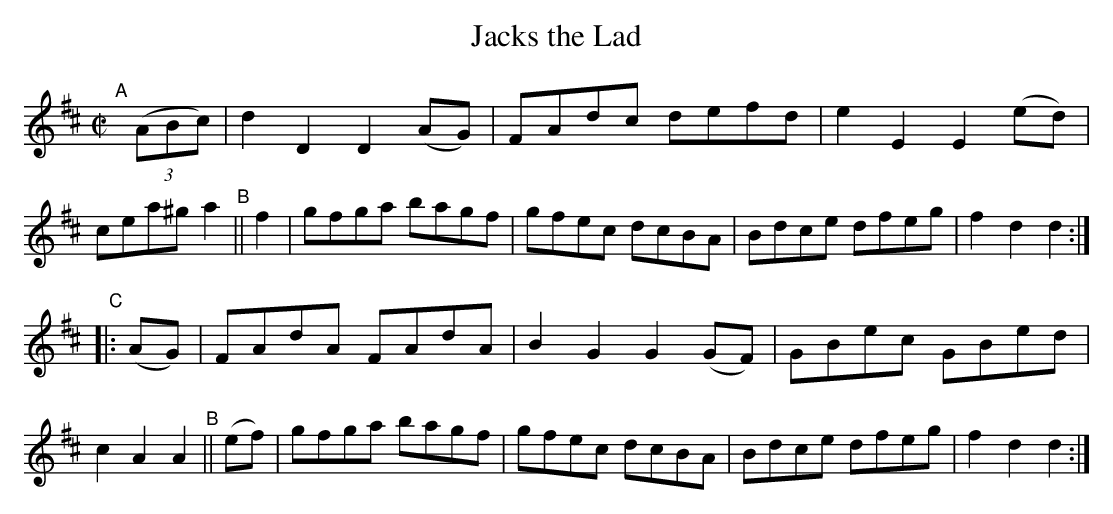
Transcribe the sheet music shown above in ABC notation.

X:1
T: Jacks the Lad
M: C|
L: 1/8
K: D
"^A"[|](3(ABc)| d2D2 D2(AG)| FAdc defd  | e2E2 E2(ed)| cea^g a2 \
"^B"||  f2    | gfga bagf  | gfec dcBA  | Bdce dfeg  | f2d2  d2 :|
"^C"|: (AG)   | FAdA FAdA  | B2G2 G2(GF)| GBec GBed  | c2A2  A2 \
"^B"|| (ef)   | gfga bagf  | gfec dcBA  | Bdce dfeg  | f2d2  d2 :|
